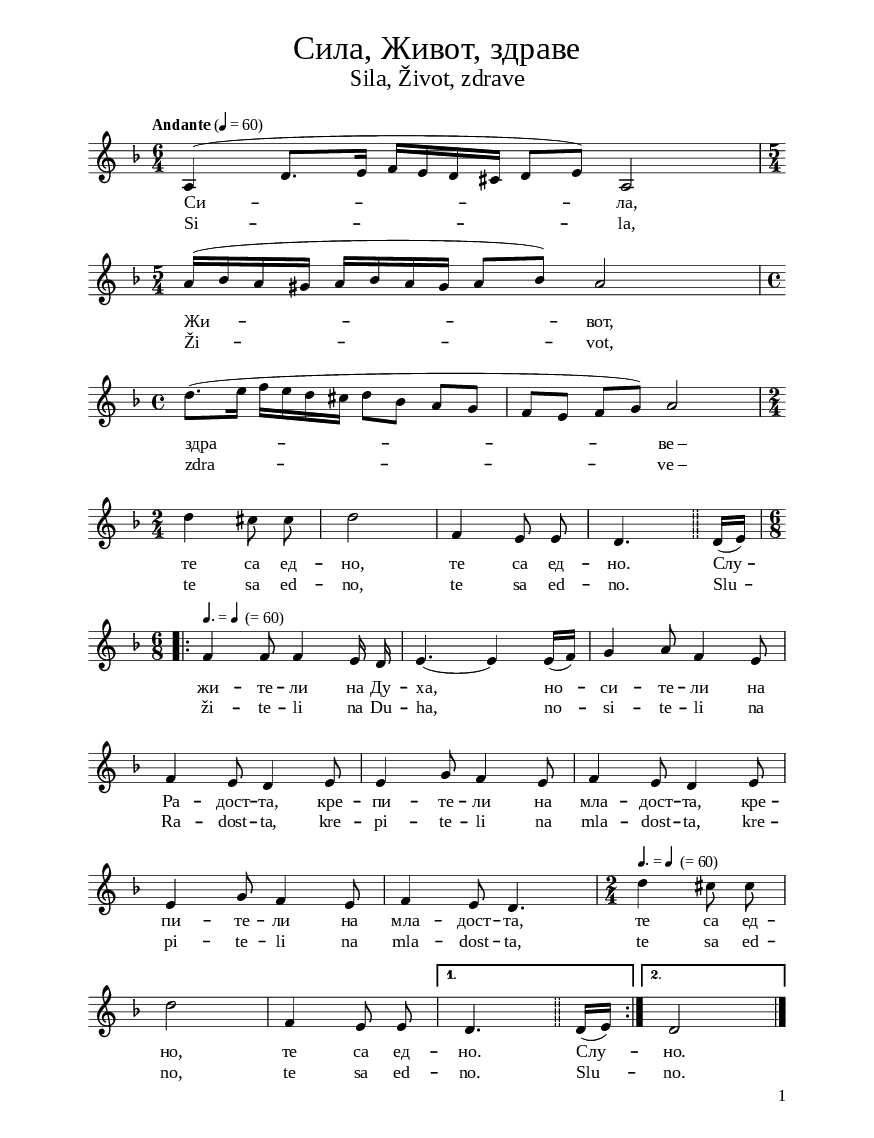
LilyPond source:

\version "2.24.1"

\include "include/globals.ily"

\bookpart {
  \label #'ref102
  \tocItem \markup "Сила, Живот, здраве – Sila, Život, zdrave"
  \include "include/bookpart-paper.ily"
  \score {
    \include "include/score-layout.ily"

    \new Voice \absolute {
      \clef treble
      \key d \minor
      \time 6/4
      \tempoFunc "Andante" 4 "60"

      \slurUp a4 ( d'8. e'16 f' e' d' cis' d'8 e' ) a2 \break 

      \time 5/4  a'16 ( bes' a' gis' a' bes' a' gis' a'8 bes' ) a'2 \break |


      \time 4/4  d''8. ( e''16 f'' e'' d'' cis'' \autoBeamOff d''8 [bes'] a' [g']| f'8 [e'] f' [g'] ) a'2 \break |

      \slurNeutral \time 2/4 d''4  cis''8 \noBeam cis'' | d''2  | f'4 e'8 e' | d'4. \bar "!!" d'16 [( e' )] \break |

      \time 6/8  \repeat volta 2 {
        | f'4^\markup {
          % make tempo notes
          \concat {
            \teeny \general-align #Y #DOWN \note {4.} #0.8
            \normal-text { " = " }
            \teeny \general-align #Y #DOWN \note {4} #0.8
            \normal-text { "  (= 60)" }
          }
        }
        
        
         f'8 f'4 e'16 \noBeam d' |e'4. ~ e'4 e'16 [( f' )] | g'4 a'8 f'4 e'8 \break |

        f'4 e'8 d'4 e'8 |  e'4 g'8 f'4 e'8 | f'4 e'8 d'4 e'8 \break |

        e'4 g'8 f'4 e'8 | f'4 e'8 d'4. | \time 2/4 d''4^\markup {
          % make tempo notes
          \concat {
            \teeny \general-align #Y #DOWN \note {4.} #0.8
            \normal-text { " = " }
            \teeny \general-align #Y #DOWN \note {4} #0.8
            \normal-text { "  (= 60)" }
          }
        }
        
         cis''8 \noBeam cis'' \break |

        d''2 | f'4 e'8 \noBeam e' |
      } \alternative { { d'4. \bar "!" \bar "!!" d'16 [( e'16 )] } { d'2 } } \bar "|."

    }

    \addlyrics {Си -- ла, Жи
  -- вот, здра -- "ве –" те са ед -- но, те са ед --
  но. Слу -- жи -- те -- ли на Ду -- ха, но -- си
  -- те -- ли на Ра -- дост -- та, кре -- пи -- те
  -- ли на мла -- дост -- та, кре -- пи -- те -- ли
  на мла -- дост -- та, те са ед -- но, те са ед
  -- но. Слу -- но.}
   \addlyrics {Si -- la, Ži
  -- vot, zdra -- "ve –" te sa ed -- no, te sa ed --
  no. Slu -- ži -- te -- li na Du -- ha, no -- si
  -- te -- li na Ra -- dost -- ta, kre -- pi -- te
  -- li na mla -- dost -- ta, kre -- pi -- te -- li
  na mla -- dost -- ta, te sa ed -- no, te sa ed
  -- no. Slu -- no.}

    \header {
      title = \titleFunc "Сила, Живот, здраве" "Sila, Život, zdrave"
    }

    \midi{}

  } % score

  \pageBreak



  % include foreign translation(s) of the song
  \version "2.24.0"

\markup \fill-line { \fontsize #deTitleFontSize "Kraft, Leben, Gesundheit" }
\markup \null
\markup \null
\markup \fontsize #deCoupletFontSize {
  \hspace #20
  \override #`(baseline-skip . ,deCoupletBaselineSkip)

  \column {    
     
  \line { " "Kraft, Leben, Gesundheit –}

  \line { " "sie sind eins. }

  \line { " "Diener des Geistes, }

  \line { " "Überbringer der Freude, }

  \line { " "Stütze der Jugend, }

  \line { " "Stütze der Jugend, }

  \line { " "sie sind eins. }
     
      
       
    }
    
    
}


} % bookpart
